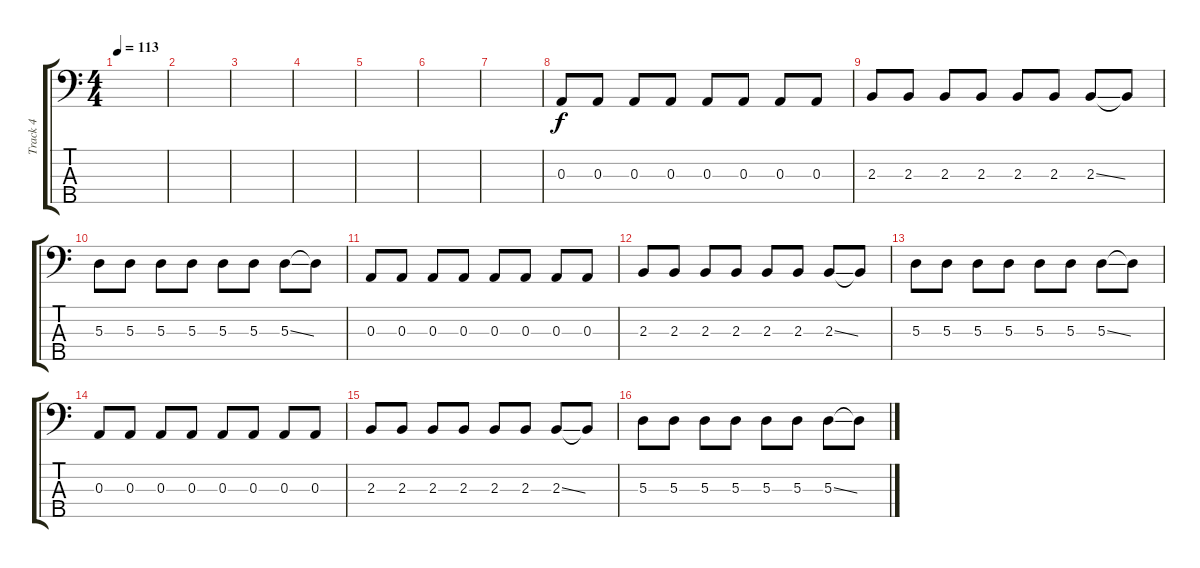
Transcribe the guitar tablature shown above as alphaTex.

\track ("Track 4" "Track 4") {instrument electricbasspick}
\staff {score tabs}
\tuning (G2 D2 A1 E1 B0) {hide}
\ts (4 4)
\tempo 113
\clef f4
\ks c
|
|
|
|
|
|
|
0.3.8 0.3.8 0.3.8 0.3.8 0.3.8 0.3.8 0.3.8 0.3.8 |
2.3.8 2.3.8 2.3.8 2.3.8 2.3.8 2.3.8 2.3{ss}.8 2.3{t}.8 |
5.3.8 5.3.8 5.3.8 5.3.8 5.3.8 5.3.8 5.3{ss}.8 5.3{t}.8 |
0.3.8 0.3.8 0.3.8 0.3.8 0.3.8 0.3.8 0.3.8 0.3.8 |
2.3.8 2.3.8 2.3.8 2.3.8 2.3.8 2.3.8 2.3{ss}.8 2.3{t}.8 |
5.3.8 5.3.8 5.3.8 5.3.8 5.3.8 5.3.8 5.3{ss}.8 5.3{t}.8 |
0.3.8 0.3.8 0.3.8 0.3.8 0.3.8 0.3.8 0.3.8 0.3.8 |
2.3.8 2.3.8 2.3.8 2.3.8 2.3.8 2.3.8 2.3{ss}.8 2.3{t}.8 |
5.3.8 5.3.8 5.3.8 5.3.8 5.3.8 5.3.8 5.3{ss}.8 5.3{t}.8
